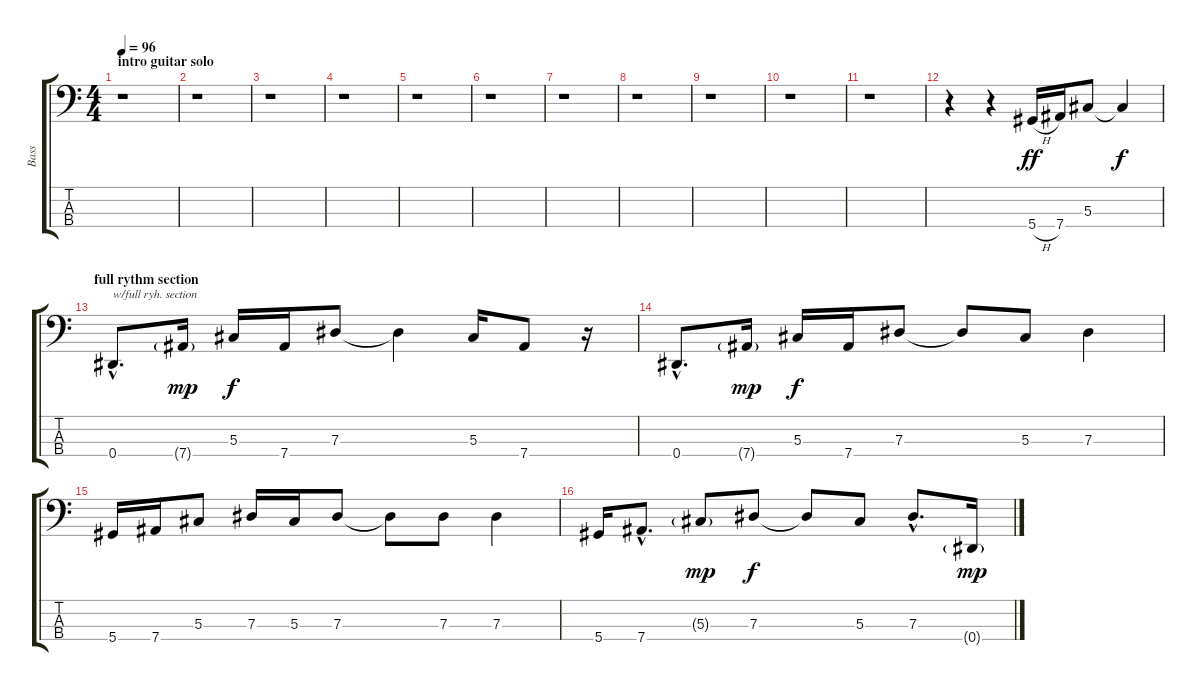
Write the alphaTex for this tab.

\track ("Bass" "Bass") {instrument electricbassfinger}
\staff {score tabs}
\tuning (Gb2 Db2 Ab1 Eb1) {hide}
\ts (4 4)
\section ("" "intro guitar solo")
\tempo 96
\clef f4
\ks c
r.1{dy ff instrument electricbassfinger} |
r.1 |
r.1 |
r.1 |
r.1 |
r.1 |
r.1 |
r.1 |
r.1 |
r.1 |
r.1 |
r.4 r.4 5.4{h}.16 7.4.16 5.3.8 5.3{t}.4{dy f} |
\section ("" "full rythm section")
0.4{hac}.8{d txt "w/full ryh. section"} 7.4{g}.16{dy mp} 5.3.16{dy f} 7.4.16 7.3.8 7.3{t}.4 5.3.16 7.4.8 r.16 |
0.4{hac}.8{d} 7.4{g}.16{dy mp} 5.3.16{dy f} 7.4.16 7.3.8 7.3{t}.8 5.3.8 7.3.4 |
5.4.16 7.4.16 5.3.8 7.3.16 5.3.16 7.3.8 7.3{t}.8 7.3.8 7.3.4 |
5.4.16 7.4{hac}.8{d} 5.3{g}.8{dy mp} 7.3.8{dy f} 7.3{t}.8 5.3.8 7.3{hac}.8{d} 0.4{g}.16{dy mp}
